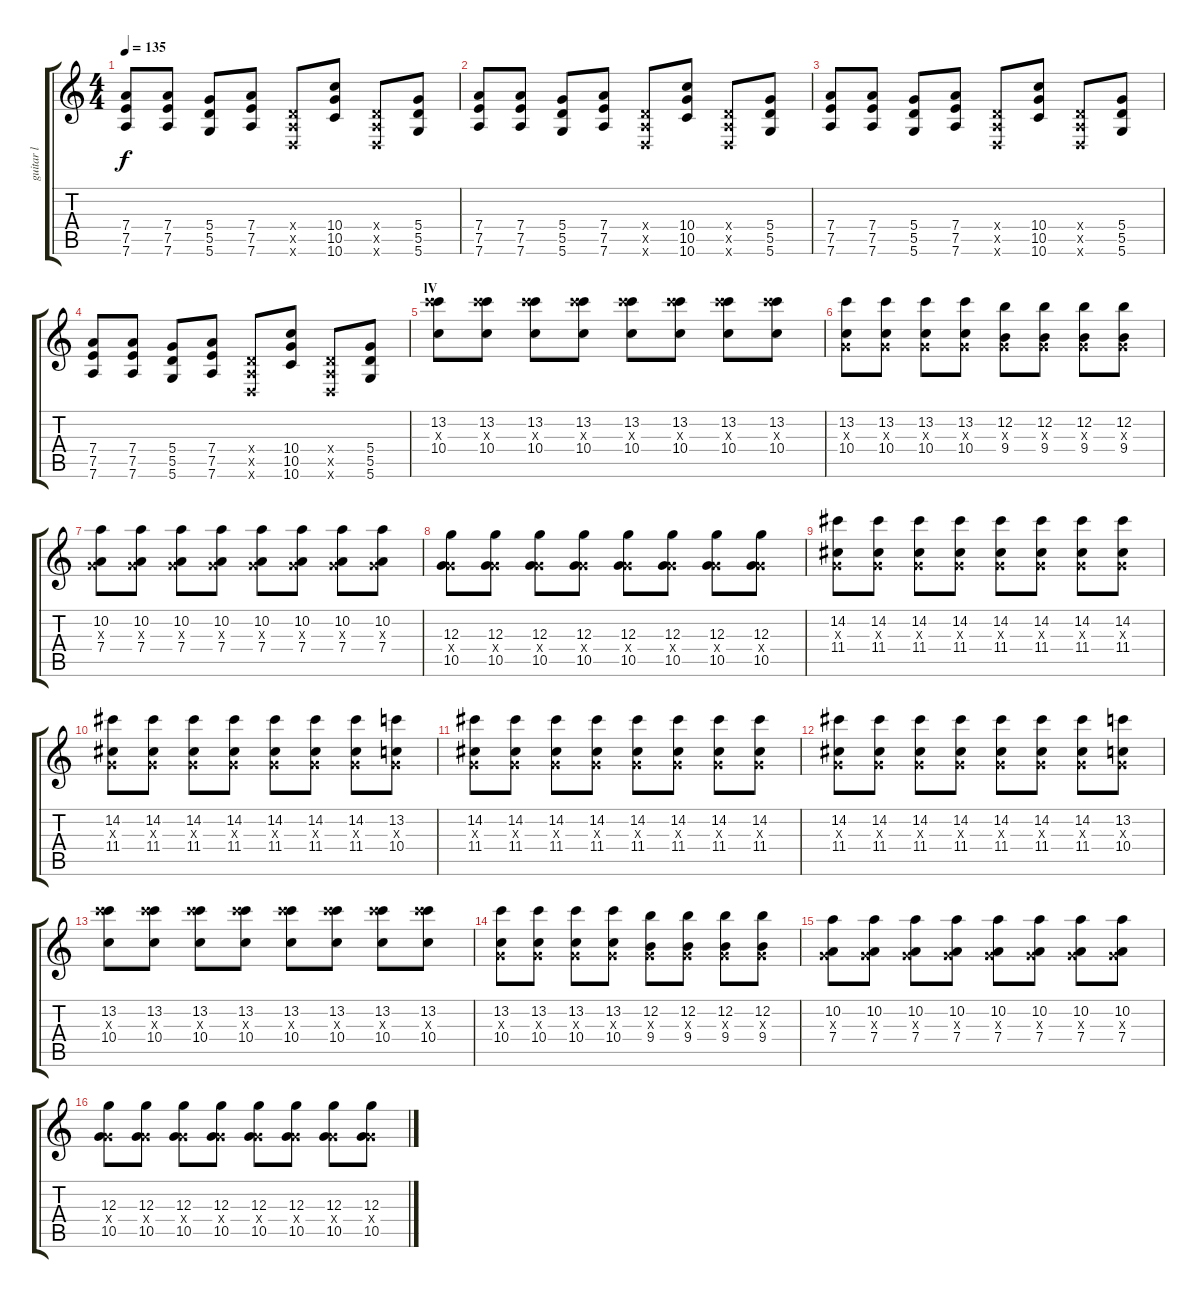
\track ("guitar l" "guitar l") {instrument distortionguitar}
\staff {score tabs}
\tuning (E4 B3 G3 D3 A2 D2) {hide}
\ts (4 4)
\tempo 135
\clef g2
\ks c
(7.4 7.5 7.6).8{dy f} (7.4 7.5 7.6).8 (5.4 5.5 5.6).8 (7.4 7.5 7.6).8 (0.4{x} 0.5{x} 0.6{x}).8 (10.4 10.5 10.6).8 (0.4{x} 0.5{x} 0.6{x}).8 (5.4 5.5 5.6).8 |
(7.4 7.5 7.6).8 (7.4 7.5 7.6).8 (5.4 5.5 5.6).8 (7.4 7.5 7.6).8 (0.4{x} 0.5{x} 0.6{x}).8 (10.4 10.5 10.6).8 (0.4{x} 0.5{x} 0.6{x}).8 (5.4 5.5 5.6).8 |
(7.4 7.5 7.6).8 (7.4 7.5 7.6).8 (5.4 5.5 5.6).8 (7.4 7.5 7.6).8 (0.4{x} 0.5{x} 0.6{x}).8 (10.4 10.5 10.6).8 (0.4{x} 0.5{x} 0.6{x}).8 (5.4 5.5 5.6).8 |
(7.4 7.5 7.6).8 (7.4 7.5 7.6).8 (5.4 5.5 5.6).8 (7.4 7.5 7.6).8 (0.4{x} 0.5{x} 0.6{x}).8 (10.4 10.5 10.6).8 (0.4{x} 0.5{x} 0.6{x}).8 (5.4 5.5 5.6).8 |
\section ("" "lV")
(13.2 17.3{x} 10.4).8 (13.2 17.3{x} 10.4).8 (13.2 17.3{x} 10.4).8 (13.2 17.3{x} 10.4).8 (13.2 17.3{x} 10.4).8 (13.2 17.3{x} 10.4).8 (13.2 17.3{x} 10.4).8 (13.2 17.3{x} 10.4).8 |
(13.2 0.3{x} 10.4).8 (13.2 0.3{x} 10.4).8 (13.2 0.3{x} 10.4).8 (13.2 0.3{x} 10.4).8 (12.2 0.3{x} 9.4).8 (12.2 0.3{x} 9.4).8 (12.2 0.3{x} 9.4).8 (12.2 0.3{x} 9.4).8 |
(10.2 0.3{x} 7.4).8 (10.2 0.3{x} 7.4).8 (10.2 0.3{x} 7.4).8 (10.2 0.3{x} 7.4).8 (10.2 0.3{x} 7.4).8 (10.2 0.3{x} 7.4).8 (10.2 0.3{x} 7.4).8 (10.2 0.3{x} 7.4).8 |
(12.3 5.4{x} 10.5).8 (12.3 5.4{x} 10.5).8 (12.3 5.4{x} 10.5).8 (12.3 5.4{x} 10.5).8 (12.3 5.4{x} 10.5).8 (12.3 5.4{x} 10.5).8 (12.3 5.4{x} 10.5).8 (12.3 5.4{x} 10.5).8 |
(14.2 0.3{x} 11.4).8 (14.2 0.3{x} 11.4).8 (14.2 0.3{x} 11.4).8 (14.2 0.3{x} 11.4).8 (14.2 0.3{x} 11.4).8 (14.2 0.3{x} 11.4).8 (14.2 0.3{x} 11.4).8 (14.2 0.3{x} 11.4).8 |
(14.2 0.3{x} 11.4).8 (14.2 0.3{x} 11.4).8 (14.2 0.3{x} 11.4).8 (14.2 0.3{x} 11.4).8 (14.2 0.3{x} 11.4).8 (14.2 0.3{x} 11.4).8 (14.2 0.3{x} 11.4).8 (13.2 0.3{x} 10.4).8 |
(14.2 0.3{x} 11.4).8 (14.2 0.3{x} 11.4).8 (14.2 0.3{x} 11.4).8 (14.2 0.3{x} 11.4).8 (14.2 0.3{x} 11.4).8 (14.2 0.3{x} 11.4).8 (14.2 0.3{x} 11.4).8 (14.2 0.3{x} 11.4).8 |
(14.2 0.3{x} 11.4).8 (14.2 0.3{x} 11.4).8 (14.2 0.3{x} 11.4).8 (14.2 0.3{x} 11.4).8 (14.2 0.3{x} 11.4).8 (14.2 0.3{x} 11.4).8 (14.2 0.3{x} 11.4).8 (13.2 0.3{x} 10.4).8 |
(13.2 17.3{x} 10.4).8 (13.2 17.3{x} 10.4).8 (13.2 17.3{x} 10.4).8 (13.2 17.3{x} 10.4).8 (13.2 17.3{x} 10.4).8 (13.2 17.3{x} 10.4).8 (13.2 17.3{x} 10.4).8 (13.2 17.3{x} 10.4).8 |
(13.2 0.3{x} 10.4).8 (13.2 0.3{x} 10.4).8 (13.2 0.3{x} 10.4).8 (13.2 0.3{x} 10.4).8 (12.2 0.3{x} 9.4).8 (12.2 0.3{x} 9.4).8 (12.2 0.3{x} 9.4).8 (12.2 0.3{x} 9.4).8 |
(10.2 0.3{x} 7.4).8 (10.2 0.3{x} 7.4).8 (10.2 0.3{x} 7.4).8 (10.2 0.3{x} 7.4).8 (10.2 0.3{x} 7.4).8 (10.2 0.3{x} 7.4).8 (10.2 0.3{x} 7.4).8 (10.2 0.3{x} 7.4).8 |
(12.3 5.4{x} 10.5).8 (12.3 5.4{x} 10.5).8 (12.3 5.4{x} 10.5).8 (12.3 5.4{x} 10.5).8 (12.3 5.4{x} 10.5).8 (12.3 5.4{x} 10.5).8 (12.3 5.4{x} 10.5).8 (12.3 5.4{x} 10.5).8
